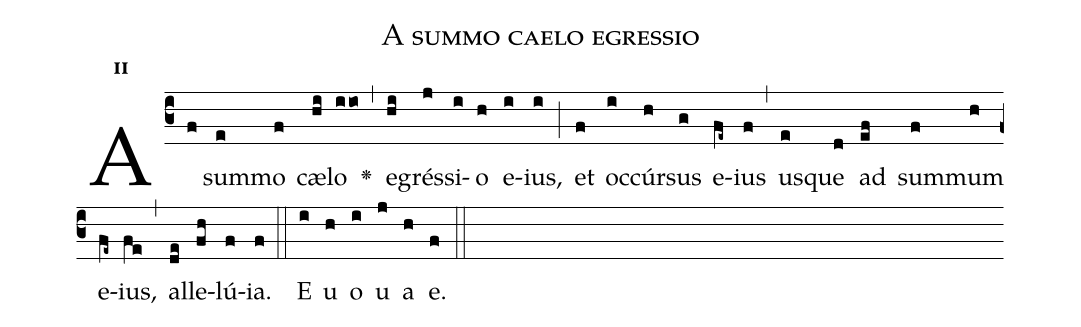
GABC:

name:A summo caelo egressio;
office-part:Antiphona;
mode:2;
%%
initial-style: 1;
name: 3A summo caelo egressio
book: Antiphonae & Responsoria/Tomus II, p. 240;
occasion: In Ascensione Domini;
office-part: Sexta Ant 1;
user-notes: ;
commentary: ;
annotation: 2*a;
centering-scheme: english;
fontsize: 12;
font: OFLSortsMillGoudy;
height: 11;
width: 4.5;
%%
(c3)A(f) sum(e)mo(f) cæ(hi)lo(iio) <v>\greheightstar</v>(,) e(hi)grés(j)si(i)o(h) e(i)ius,(i) (;) et(f) oc(i)cúr(h)sus(g) e(fe~)ius(f) (,) us(e)que(d) ad(ef) sum(f)mum(h) e(fe~)ius,(fe) (,) al(de)le(fh)lú(f)ia.(f) (::)
E(i) u(h) o(i) u(j) a(h) e.(f) (::)
